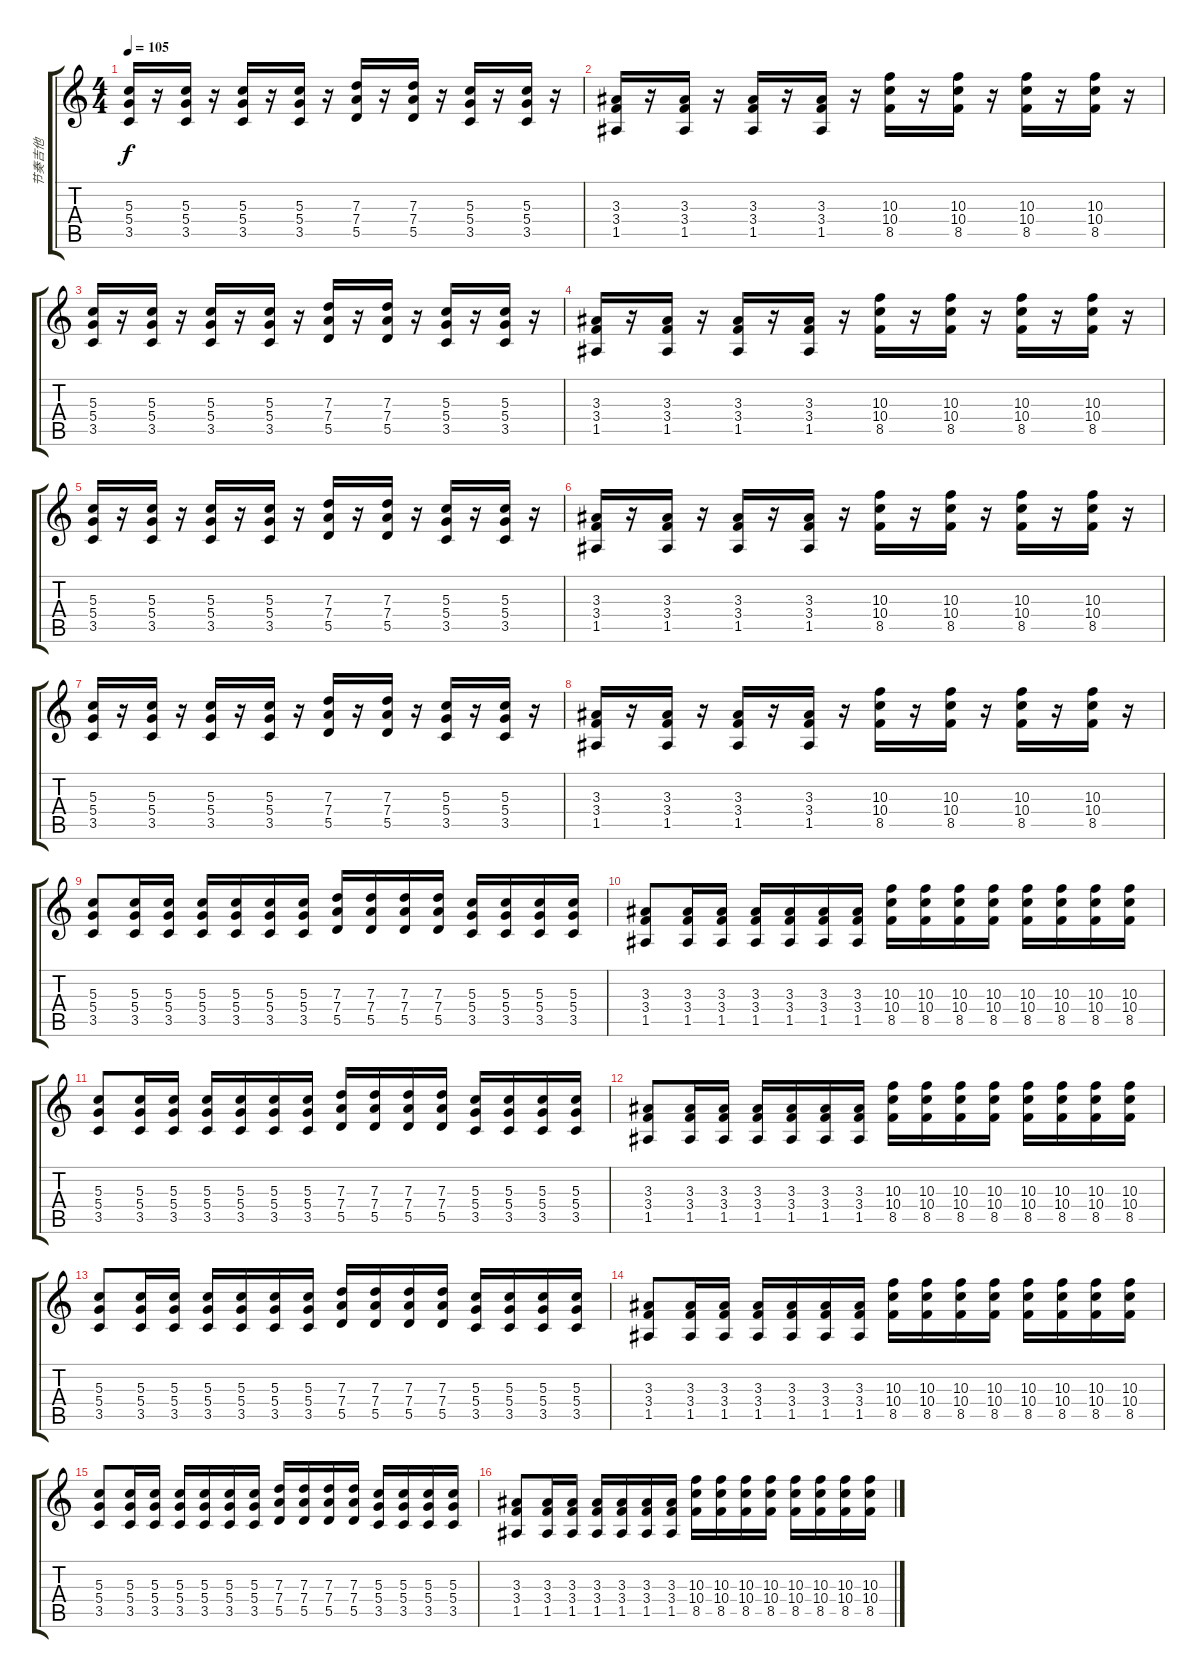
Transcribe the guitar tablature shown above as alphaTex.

\track ("节奏吉他" "节奏吉他") {instrument overdrivenguitar}
\staff {score tabs}
\tuning (E4 B3 G3 D3 A2 E2) {hide}
\ts (4 4)
\tempo 105
\clef g2
\ks c
(5.3 5.4 3.5).16{dy f} r.16 (5.3 5.4 3.5).16 r.16 (5.3 5.4 3.5).16 r.16 (5.3 5.4 3.5).16 r.16 (7.3 7.4 5.5).16 r.16 (7.3 7.4 5.5).16 r.16 (5.3 5.4 3.5).16 r.16 (5.3 5.4 3.5).16 r.16 |
(3.3 3.4 1.5).16 r.16 (3.3 3.4 1.5).16 r.16 (3.3 3.4 1.5).16 r.16 (3.3 3.4 1.5).16 r.16 (10.3 10.4 8.5).16 r.16 (10.3 10.4 8.5).16 r.16 (10.3 10.4 8.5).16 r.16 (10.3 10.4 8.5).16 r.16 |
(5.3 5.4 3.5).16 r.16 (5.3 5.4 3.5).16 r.16 (5.3 5.4 3.5).16 r.16 (5.3 5.4 3.5).16 r.16 (7.3 7.4 5.5).16 r.16 (7.3 7.4 5.5).16 r.16 (5.3 5.4 3.5).16 r.16 (5.3 5.4 3.5).16 r.16 |
(3.3 3.4 1.5).16 r.16 (3.3 3.4 1.5).16 r.16 (3.3 3.4 1.5).16 r.16 (3.3 3.4 1.5).16 r.16 (10.3 10.4 8.5).16 r.16 (10.3 10.4 8.5).16 r.16 (10.3 10.4 8.5).16 r.16 (10.3 10.4 8.5).16 r.16 |
(5.3 5.4 3.5).16 r.16 (5.3 5.4 3.5).16 r.16 (5.3 5.4 3.5).16 r.16 (5.3 5.4 3.5).16 r.16 (7.3 7.4 5.5).16 r.16 (7.3 7.4 5.5).16 r.16 (5.3 5.4 3.5).16 r.16 (5.3 5.4 3.5).16 r.16 |
(3.3 3.4 1.5).16 r.16 (3.3 3.4 1.5).16 r.16 (3.3 3.4 1.5).16 r.16 (3.3 3.4 1.5).16 r.16 (10.3 10.4 8.5).16 r.16 (10.3 10.4 8.5).16 r.16 (10.3 10.4 8.5).16 r.16 (10.3 10.4 8.5).16 r.16 |
(5.3 5.4 3.5).16 r.16 (5.3 5.4 3.5).16 r.16 (5.3 5.4 3.5).16 r.16 (5.3 5.4 3.5).16 r.16 (7.3 7.4 5.5).16 r.16 (7.3 7.4 5.5).16 r.16 (5.3 5.4 3.5).16 r.16 (5.3 5.4 3.5).16 r.16 |
(3.3 3.4 1.5).16 r.16 (3.3 3.4 1.5).16 r.16 (3.3 3.4 1.5).16 r.16 (3.3 3.4 1.5).16 r.16 (10.3 10.4 8.5).16 r.16 (10.3 10.4 8.5).16 r.16 (10.3 10.4 8.5).16 r.16 (10.3 10.4 8.5).16 r.16 |
(5.3 5.4 3.5).8 (5.3 5.4 3.5).16 (5.3 5.4 3.5).16 (5.3 5.4 3.5).16 (5.3 5.4 3.5).16 (5.3 5.4 3.5).16 (5.3 5.4 3.5).16 (7.3 7.4 5.5).16 (7.3 7.4 5.5).16 (7.3 7.4 5.5).16 (7.3 7.4 5.5).16 (5.3 5.4 3.5).16 (5.3 5.4 3.5).16 (5.3 5.4 3.5).16 (5.3 5.4 3.5).16 |
(3.3 3.4 1.5).8 (3.3 3.4 1.5).16 (3.3 3.4 1.5).16 (3.3 3.4 1.5).16 (3.3 3.4 1.5).16 (3.3 3.4 1.5).16 (3.3 3.4 1.5).16 (10.3 10.4 8.5).16 (10.3 10.4 8.5).16 (10.3 10.4 8.5).16 (10.3 10.4 8.5).16 (10.3 10.4 8.5).16 (10.3 10.4 8.5).16 (10.3 10.4 8.5).16 (10.3 10.4 8.5).16 |
(5.3 5.4 3.5).8 (5.3 5.4 3.5).16 (5.3 5.4 3.5).16 (5.3 5.4 3.5).16 (5.3 5.4 3.5).16 (5.3 5.4 3.5).16 (5.3 5.4 3.5).16 (7.3 7.4 5.5).16 (7.3 7.4 5.5).16 (7.3 7.4 5.5).16 (7.3 7.4 5.5).16 (5.3 5.4 3.5).16 (5.3 5.4 3.5).16 (5.3 5.4 3.5).16 (5.3 5.4 3.5).16 |
(3.3 3.4 1.5).8 (3.3 3.4 1.5).16 (3.3 3.4 1.5).16 (3.3 3.4 1.5).16 (3.3 3.4 1.5).16 (3.3 3.4 1.5).16 (3.3 3.4 1.5).16 (10.3 10.4 8.5).16 (10.3 10.4 8.5).16 (10.3 10.4 8.5).16 (10.3 10.4 8.5).16 (10.3 10.4 8.5).16 (10.3 10.4 8.5).16 (10.3 10.4 8.5).16 (10.3 10.4 8.5).16 |
(5.3 5.4 3.5).8 (5.3 5.4 3.5).16 (5.3 5.4 3.5).16 (5.3 5.4 3.5).16 (5.3 5.4 3.5).16 (5.3 5.4 3.5).16 (5.3 5.4 3.5).16 (7.3 7.4 5.5).16 (7.3 7.4 5.5).16 (7.3 7.4 5.5).16 (7.3 7.4 5.5).16 (5.3 5.4 3.5).16 (5.3 5.4 3.5).16 (5.3 5.4 3.5).16 (5.3 5.4 3.5).16 |
(3.3 3.4 1.5).8 (3.3 3.4 1.5).16 (3.3 3.4 1.5).16 (3.3 3.4 1.5).16 (3.3 3.4 1.5).16 (3.3 3.4 1.5).16 (3.3 3.4 1.5).16 (10.3 10.4 8.5).16 (10.3 10.4 8.5).16 (10.3 10.4 8.5).16 (10.3 10.4 8.5).16 (10.3 10.4 8.5).16 (10.3 10.4 8.5).16 (10.3 10.4 8.5).16 (10.3 10.4 8.5).16 |
(5.3 5.4 3.5).8 (5.3 5.4 3.5).16 (5.3 5.4 3.5).16 (5.3 5.4 3.5).16 (5.3 5.4 3.5).16 (5.3 5.4 3.5).16 (5.3 5.4 3.5).16 (7.3 7.4 5.5).16 (7.3 7.4 5.5).16 (7.3 7.4 5.5).16 (7.3 7.4 5.5).16 (5.3 5.4 3.5).16 (5.3 5.4 3.5).16 (5.3 5.4 3.5).16 (5.3 5.4 3.5).16 |
(3.3 3.4 1.5).8 (3.3 3.4 1.5).16 (3.3 3.4 1.5).16 (3.3 3.4 1.5).16 (3.3 3.4 1.5).16 (3.3 3.4 1.5).16 (3.3 3.4 1.5).16 (10.3 10.4 8.5).16 (10.3 10.4 8.5).16 (10.3 10.4 8.5).16 (10.3 10.4 8.5).16 (10.3 10.4 8.5).16 (10.3 10.4 8.5).16 (10.3 10.4 8.5).16 (10.3 10.4 8.5).16
